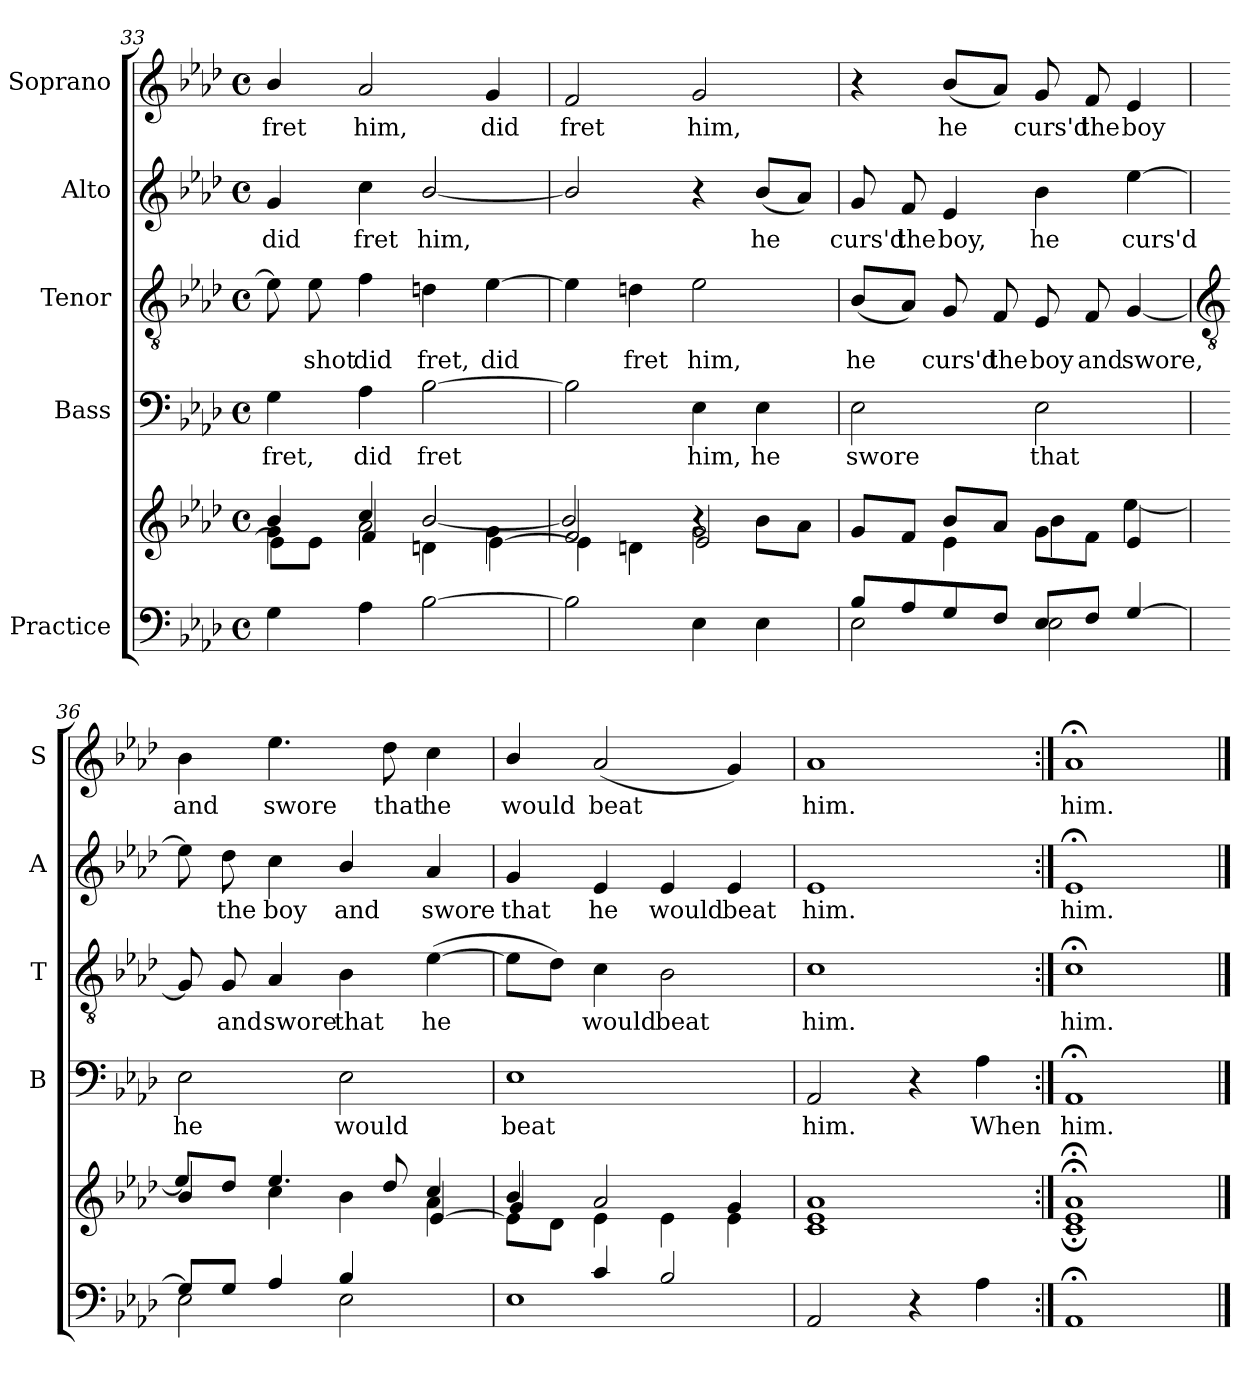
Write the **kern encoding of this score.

**kern	**kern	**kern	**text	**kern	**text	**kern	**text	**kern	**text
*part5	*part5	*part4	*part4	*part3	*part3	*part2	*part2	*part1	*part1
*staff6	*staff5	*staff4	*staff4	*staff3	*staff3	*staff2	*staff2	*staff1	*staff1
*I"Practice	*	*I"Bass	*	*I"Tenor	*	*I"Alto	*	*I"Soprano	*
*	*	*I'B	*	*I'T	*	*I'A	*	*I'S	*
!!LO:LB:g=z
*clefF4	*clefG2	*clefF4	*	*clefGv2	*	*clefG2	*	*clefG2	*
*k[b-e-a-d-]	*k[b-e-a-d-]	*k[b-e-a-d-]	*	*k[b-e-a-d-]	*	*k[b-e-a-d-]	*	*k[b-e-a-d-]	*
*A-:	*A-:	*A-:	*	*A-:	*	*A-:	*	*A-:	*
*M4/4	*M4/4	*M4/4	*	*M4/4	*	*M4/4	*	*M4/4	*
*met(c)	*met(c)	*met(c)	*	*met(c)	*	*met(c)	*	*met(c)	*
=33	=33	=33	=33	=33	=33	=33	=33	=33	=33
*	*^	*	*	*	*	*	*	*	*
*	*	*^	*	*	*	*	*	*	*	*
!	!	!	!	!	!LO:LY:b	!	!	!	!LO:LY:b	!	!LO:LY:b
4G	4b-/	4g	8e-\L]	4G	fret,	8e-]	.	4g	did	4b-/	fret
!	!	!	!	!	!	!	!LO:LY:b	!	!	!	!
.	.	.	8e-\J	.	.	8e-	shot	.	.	.	.
!	!	!	!	!	!LO:LY:b	!	!LO:LY:b	!	!LO:LY:b	!	!LO:LY:b
4A-	2a-\	4cc/	4f	4A-	did	4f	did	4cc	fret	2a-	him,
!	!	!	!	!	!LO:LY:b	!	!LO:LY:b	!	!LO:LY:b	!	!
[2B-	.	[2b-/	4dn\	[2B-	fret	4dn	fret,	[2b-/	him,	.	.
!	!	!	!	!	!	!	!LO:LY:b	!	!	!	!LO:LY:b
.	4g\	.	[4e-\	.	.	[4e-	did	.	.	4g/	did
=34	=34	=34	=34	=34	=34	=34	=34	=34	=34	=34	=34
!	!	!	!	!	!	!	!	!	!	!	!LO:LY:b
2B-]	2f	2b-/]	4e-\]	2B-]	.	4e-]	.	2b-/]	.	2f	fret
!	!	!	!	!	!	!	!LO:LY:b	!	!	!	!
.	.	.	4dn\	.	.	4dn	fret	.	.	.	.
!	!	!	!	!	!LO:LY:b	!	!LO:LY:b	!	!	!	!LO:LY:b
4E-	2g\	4r	2e-	4E-	him,	2e-	him,	4r	.	2g	him,
!	!	!	!	!	!LO:LY:b	!	!	!	!LO:LY:b	!	!
4E-	.	8b-L	.	4E-	he	.	.	(<8b-L	he	.	.
.	.	8a-J	.	.	.	.	.	8a-J)	.	.	.
*	*	*v	*v	*	*	*	*	*	*	*	*
=35	=35	=35	=35	=35	=35	=35	=35	=35	=35	=35
*^	*	*	*	*	*	*	*	*	*	*
!	!	!	!	!	!LO:LY:b	!	!LO:LY:b	!	!LO:LY:b	!	!
8B-/L	2E-	4ryy	8g/L	2E-	swore	(<8B-L	he	8g/	curs'd	4r	.
!	!	!	!	!	!	!	!	!	!LO:LY:b	!	!
8A-/	.	.	8fJ	.	.	8A-J)	.	8f	the	.	.
!	!	!	!	!	!	!	!LO:LY:b	!	!LO:LY:b	!	!LO:LY:b
8G/	.	8b-L	4e-\	.	.	8G/	curs'd	4e-	boy,	(<8b-L	he
!	!	!	!	!	!	!	!LO:LY:b	!	!	!	!
8F/J	.	8a-J	.	.	.	8F	the	.	.	8a-J)	.
!	!	!	!	!	!LO:LY:b	!	!LO:LY:b	!	!LO:LY:b	!	!LO:LY:b
8E-/L	2E-	8g\L	4b-	2E-	that	8E-	boy	4b-	he	8g/	curs'd
!	!	!	!	!	!	!	!LO:LY:b	!	!	!	!LO:LY:b
8F/J	.	8f\J	.	.	.	8F	and	.	.	8f	the
!	!	!	!	!	!	!	!LO:LY:b	!	!LO:LY:b	!	!LO:LY:b
[4G/	.	4e-	[4ee-	.	.	[4G	swore,	[4ee-	curs'd	4e-	boy
*	*	*v	*v	*	*	*	*	*	*	*	*
!!LO:LB:g=z
=36	=36	=36	=36	=36	=36	=36	=36	=36	=36	=36
*	*	*	*	*	*clefGv2	*	*	*	*	*
*	*	*^	*	*	*	*	*	*	*	*
*	*	*	*^	*	*	*	*	*	*	*	*
!	!	!	!	!	!	!LO:LY:b	!	!	!	!	!	!LO:LY:b
8G/L]	2E-	4b-	8ee-/L]	2.ryy	2E-	he	8G]	.	8ee-]	.	4b-	and
!	!	!	!	!	!	!	!	!LO:LY:b	!	!LO:LY:b	!	!
8G/J	.	.	8dd-/J	.	.	.	8G	and	8dd-	the	.	.
!	!	!	!	!	!	!	!	!LO:LY:b	!	!LO:LY:b	!	!LO:LY:b
4A-/	.	4.ee-/	4cc	.	.	.	4A-	swore	4cc	boy	4.ee-	swore
!	!	!	!	!	!	!LO:LY:b	!	!LO:LY:b	!	!LO:LY:b	!	!
4B-/	2E-	.	4b-\	.	2E-	would	4B-	that	4b-/	and	.	.
!	!	!	!	!	!	!	!	!	!	!	!	!LO:LY:b
.	.	8dd-/	.	.	.	.	.	.	.	.	8dd-	that
!	!	!	!	!	!	!	!	!LO:LY:b	!	!LO:LY:b	!	!LO:LY:b
4ryy	.	4cc/	4a-	[4e-	.	.	(>[4e-	he	4a-	swore	4cc	he
=37	=37	=37	=37	=37	=37	=37	=37	=37	=37	=37	=37	=37
!	!	!	!	!	!	!LO:LY:b	!	!	!	!LO:LY:b	!	!LO:LY:b
4ryy	1E-	4b-/	4g/	8e-\L]	1E-	beat	8e-L]	.	4g/	that	4b-/	would
.	.	.	.	8d-\J	.	.	8d-J)	.	.	.	.	.
!	!	!	!	!	!	!	!	!LO:LY:b	!	!LO:LY:b	!	!LO:LY:b
4c	.	2a-	4e-\	2.ryy	.	.	4c	would	4e-	he	(<2a-	beat
!	!	!	!	!	!	!	!	!LO:LY:b	!	!LO:LY:b	!	!
2B-	.	.	4e-\	.	.	.	2B-	beat	4e-	would	.	.
!	!	!	!	!	!	!	!	!	!	!LO:LY:b	!	!
.	.	4g	4e-	.	.	.	.	.	4e-	beat	4g)	.
*v	*v	*	*	*	*	*	*	*	*	*	*	*
=38	=38	=38	=38	=38	=38	=38	=38	=38	=38	=38	=38
!	!	!	!	!	!LO:LY:b	!	!LO:LY:b	!	!LO:LY:b	!	!LO:LY:b
2AA-	1a-	1e-	1c	2AA-	him.	1c	him.	1e-	him.	1a-	him.
4r	.	.	.	4r	.	.	.	.	.	.	.
!	!	!	!	!	!LO:LY:b	!	!	!	!	!	!
4A-	.	.	.	4A-	When	.	.	.	.	.	.
=39:|!	=39:|!	=39:|!	=39:|!	=39:|!	=39:|!	=39:|!	=39:|!	=39:|!	=39:|!	=39:|!	=39:|!
!	!	!	!	!	!LO:LY:b	!	!LO:LY:b	!	!LO:LY:b	!	!LO:LY:b
1AA-;<	1a-;<	1e-;<	1c;<	1AA-;<	him.	1c;<	him.	1e-;<	him.	1a-;<	him.
*	*v	*v	*v	*	*	*	*	*	*	*	*
==	==	==	==	==	==	==	==	==	==
*-	*-	*-	*-	*-	*-	*-	*-	*-	*-
